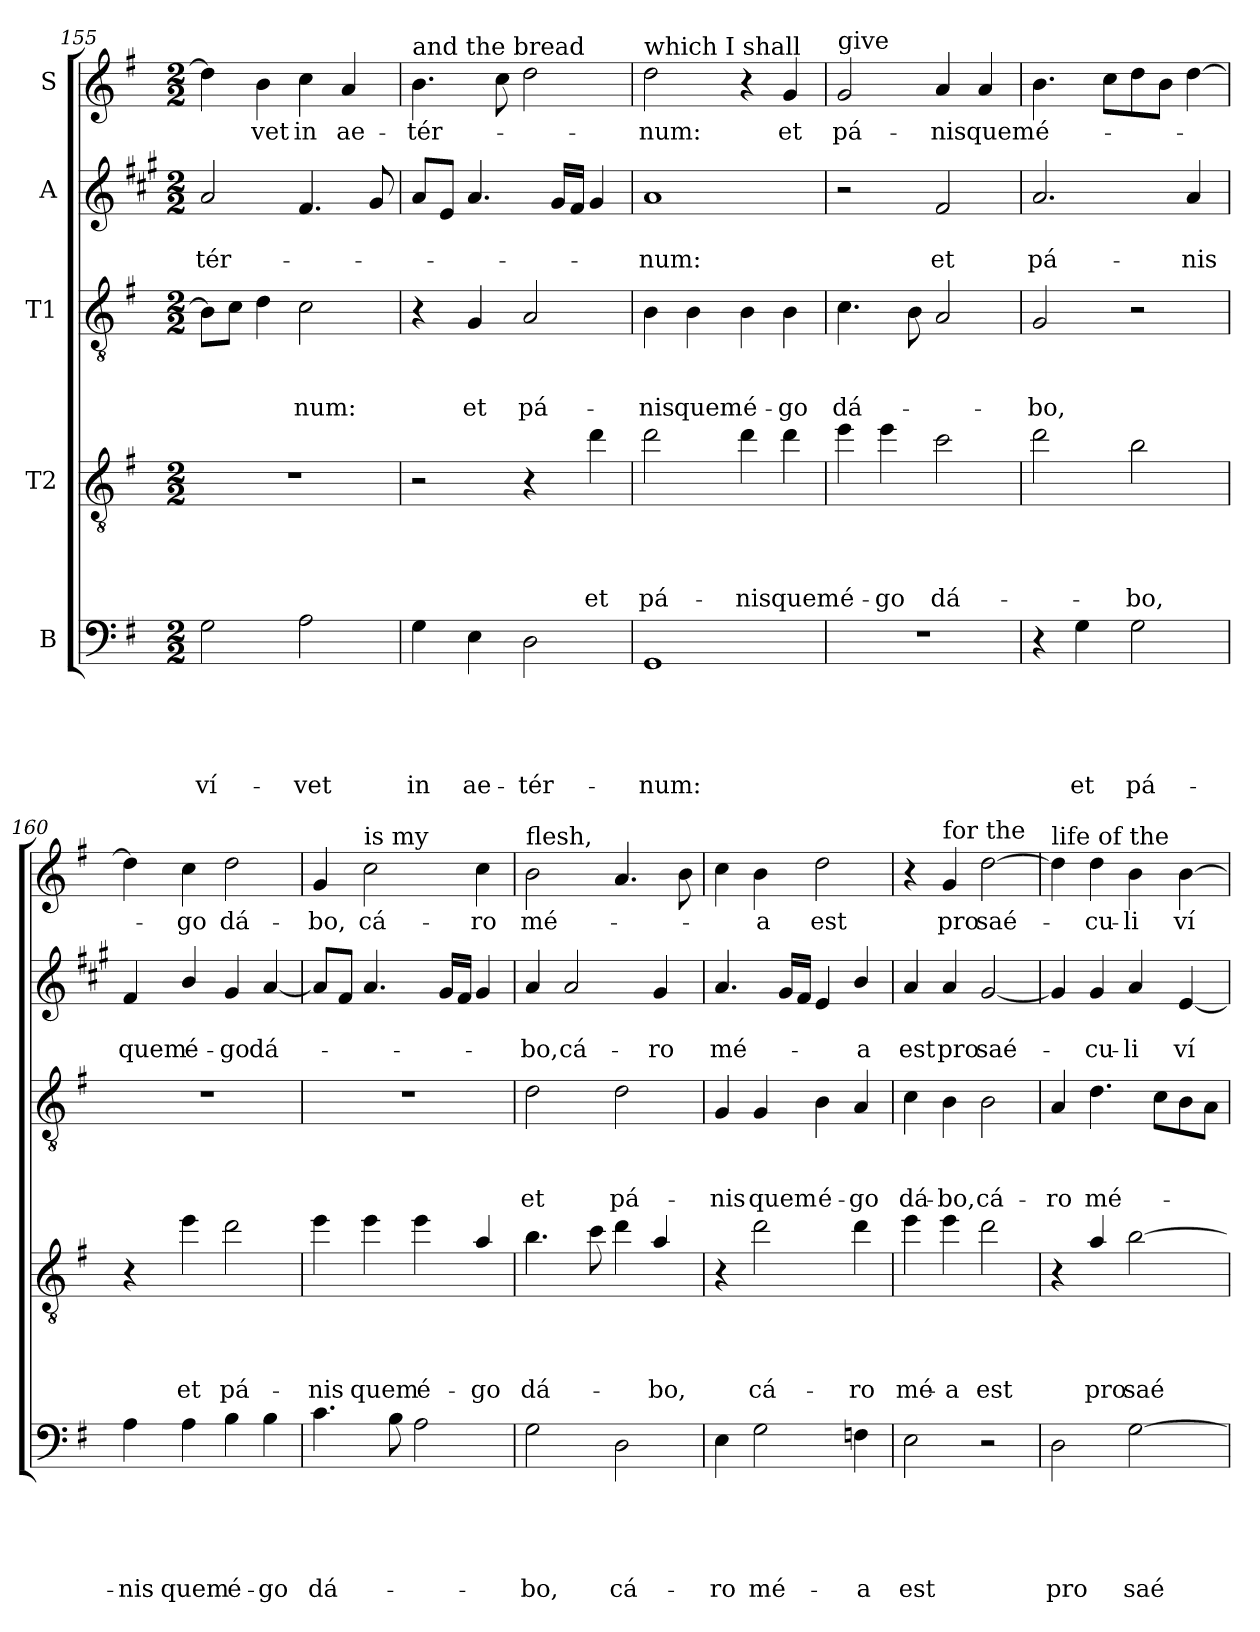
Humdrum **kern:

**kern	**text	**text	**text	**text	**text	**kern	**text	**text	**text	**text	**kern	**text	**text	**text	**kern	**text	**text	**kern	**text
*part5	*part5	*part5	*part5	*part5	*part5	*part4	*part4	*part4	*part4	*part4	*part3	*part3	*part3	*part3	*part2	*part2	*part2	*part1	*part1
*staff5	*staff5	*staff5	*staff5	*staff5	*staff5	*staff4	*staff4	*staff4	*staff4	*staff4	*staff3	*staff3	*staff3	*staff3	*staff2	*staff2	*staff2	*staff1	*staff1
*I"B	*	*	*	*	*	*I"T2	*	*	*	*	*I"T1	*	*	*	*I"A	*	*	*I"S	*
*clefF4	*	*	*	*	*	*clefGv2	*	*	*	*	*clefGv2	*	*	*	*clefG2	*	*	*clefG2	*
*	*	*	*	*	*	*ITrd8c14	*	*	*	*	*	*	*	*	*ITrd1c2	*	*	*	*
*k[f#]	*	*	*	*	*	*k[f#]	*	*	*	*	*k[f#]	*	*	*	*k[f#]	*	*	*k[f#]	*
*G:	*	*	*	*	*	*G:	*	*	*	*	*G:	*	*	*	*G:	*	*	*G:	*
*M2/2	*	*	*	*	*	*M2/2	*	*	*	*	*M2/2	*	*	*	*M2/2	*	*	*M2/2	*
=155	=155	=155	=155	=155	=155	=155	=155	=155	=155	=155	=155	=155	=155	=155	=155	=155	=155	=155	=155
!	!	!	!	!	!LO:LY:b	!	!	!	!	!	!	!	!	!	!	!	!LO:LY:b	!	!
2G\	.	.	.	.	ví-	1r	.	.	.	.	8B\L]	.	.	.	2g/	.	-tér-	4dd\]	.
.	.	.	.	.	.	.	.	.	.	.	8c\J	.	.	.	.	.	.	.	.
!	!	!	!	!	!	!	!	!	!	!	!	!	!	!	!	!	!	!	!LO:LY:b
.	.	.	.	.	.	.	.	.	.	.	4d\	.	.	.	.	.	.	4b\	-vet
!	!	!	!	!	!LO:LY:b	!	!	!	!	!	!	!	!	!LO:LY:b	!	!	!	!	!LO:LY:b
2A\	.	.	.	.	-vet	.	.	.	.	.	2c\	.	.	-num:	4.e/	.	.	4cc\	in
!	!	!	!	!	!	!	!	!	!	!	!	!	!	!	!	!	!	!	!LO:LY:b
.	.	.	.	.	.	.	.	.	.	.	.	.	.	.	.	.	.	4a/	ae-
.	.	.	.	.	.	.	.	.	.	.	.	.	.	.	8f#/	.	.	.	.
=156	=156	=156	=156	=156	=156	=156	=156	=156	=156	=156	=156	=156	=156	=156	=156	=156	=156	=156	=156
!	!	!	!	!	!	!	!	!	!	!	!	!	!	!	!	!	!	!LO:TX:a:t=and the bread	!
!	!	!	!	!	!LO:LY:b	!	!	!	!	!	!	!	!	!	!	!	!	!	!LO:LY:b
4G\	.	.	.	.	in	2r	.	.	.	.	4r	.	.	.	8g/L	.	.	4.b\	-tér-
.	.	.	.	.	.	.	.	.	.	.	.	.	.	.	8d/J	.	.	.	.
!	!	!	!	!	!LO:LY:b	!	!	!	!	!	!	!	!	!LO:LY:b	!	!	!	!	!
4E\	.	.	.	.	ae-	.	.	.	.	.	4G/	.	.	et	4.g/	.	.	.	.
.	.	.	.	.	.	.	.	.	.	.	.	.	.	.	.	.	.	8cc\	.
!	!	!	!	!	!LO:LY:b	!	!	!	!	!	!	!	!	!LO:LY:b	!	!	!	!	!
2D\	.	.	.	.	-tér-	4r	.	.	.	.	2A/	.	.	pá-	.	.	.	2dd\	.
.	.	.	.	.	.	.	.	.	.	.	.	.	.	.	16f#/LL	.	.	.	.
.	.	.	.	.	.	.	.	.	.	.	.	.	.	.	16e/JJ	.	.	.	.
!	!	!	!	!	!	!	!	!	!	!LO:LY:b	!	!	!	!	!	!	!	!	!
.	.	.	.	.	.	4d\	.	.	.	et	.	.	.	.	4f#/	.	.	.	.
=157	=157	=157	=157	=157	=157	=157	=157	=157	=157	=157	=157	=157	=157	=157	=157	=157	=157	=157	=157
!	!	!	!	!	!	!	!	!	!	!	!	!	!	!	!	!	!	!LO:TX:a:t=which I shall	!
!	!	!	!	!	!LO:LY:b	!	!	!	!	!LO:LY:b	!	!	!	!LO:LY:b	!	!	!LO:LY:b	!	!LO:LY:b
1GG	.	.	.	.	-num:	2d\	.	.	.	pá-	4B\	.	.	-nis	1g	.	-num:	2dd\	-num:
!	!	!	!	!	!	!	!	!	!	!	!	!	!	!LO:LY:b	!	!	!	!	!
.	.	.	.	.	.	.	.	.	.	.	4B\	.	.	quem	.	.	.	.	.
!	!	!	!	!	!	!	!	!	!	!LO:LY:b	!	!	!	!LO:LY:b	!	!	!	!	!
.	.	.	.	.	.	4d\	.	.	.	-nis	4B\	.	.	é-	.	.	.	4r	.
!	!	!	!	!	!	!	!	!	!	!LO:LY:b	!	!	!	!LO:LY:b	!	!	!	!	!LO:LY:b
.	.	.	.	.	.	4d\	.	.	.	quem	4B\	.	.	-go	.	.	.	4g/	et
=158	=158	=158	=158	=158	=158	=158	=158	=158	=158	=158	=158	=158	=158	=158	=158	=158	=158	=158	=158
!	!	!	!	!	!	!	!	!	!	!	!	!	!	!	!	!	!	!LO:TX:a:t=give	!
!	!	!	!	!	!	!	!	!	!	!LO:LY:b	!	!	!	!LO:LY:b	!	!	!	!	!LO:LY:b
1r	.	.	.	.	.	4e\	.	.	.	é-	4.c\	.	.	dá-	2r	.	.	2g/	pá-
!	!	!	!	!	!	!	!	!	!	!LO:LY:b	!	!	!	!	!	!	!	!	!
.	.	.	.	.	.	4e\	.	.	.	-go	.	.	.	.	.	.	.	.	.
.	.	.	.	.	.	.	.	.	.	.	8B\	.	.	.	.	.	.	.	.
!	!	!	!	!	!	!	!	!	!	!LO:LY:b	!	!	!	!	!	!	!LO:LY:b	!	!LO:LY:b
.	.	.	.	.	.	2c\	.	.	.	dá-	2A/	.	.	.	2e/	.	et	4a/	-nis
!	!	!	!	!	!	!	!	!	!	!	!	!	!	!	!	!	!	!	!LO:LY:b
.	.	.	.	.	.	.	.	.	.	.	.	.	.	.	.	.	.	4a/	quem
!!LO:LB:g=z
=159	=159	=159	=159	=159	=159	=159	=159	=159	=159	=159	=159	=159	=159	=159	=159	=159	=159	=159	=159
!	!	!	!	!	!	!	!	!	!	!	!	!	!	!LO:LY:b	!	!	!LO:LY:b	!	!LO:LY:b
4r	.	.	.	.	.	2d\	.	.	.	.	2G/	.	.	-bo,	2.g/	.	pá-	4.b\	é-
!	!	!	!	!	!LO:LY:b	!	!	!	!	!	!	!	!	!	!	!	!	!	!
4G\	.	.	.	.	et	.	.	.	.	.	.	.	.	.	.	.	.	.	.
.	.	.	.	.	.	.	.	.	.	.	.	.	.	.	.	.	.	8cc\L	.
!	!	!	!	!	!LO:LY:b	!	!	!	!	!LO:LY:b	!	!	!	!	!	!	!	!	!
2G\	.	.	.	.	pá-	2B\	.	.	.	-bo,	2r	.	.	.	.	.	.	8dd\	.
.	.	.	.	.	.	.	.	.	.	.	.	.	.	.	.	.	.	8b\J	.
!	!	!	!	!	!	!	!	!	!	!	!	!	!	!	!	!	!LO:LY:b	!	!
.	.	.	.	.	.	.	.	.	.	.	.	.	.	.	4g/	.	-nis	[4dd\	.
=160	=160	=160	=160	=160	=160	=160	=160	=160	=160	=160	=160	=160	=160	=160	=160	=160	=160	=160	=160
!	!	!	!	!	!LO:LY:b	!	!	!	!	!	!	!	!	!	!	!	!LO:LY:b	!	!
4A\	.	.	.	.	-nis	4r	.	.	.	.	1r	.	.	.	4e/	.	quem	4dd\]	.
!	!	!	!	!	!LO:LY:b	!	!	!	!	!LO:LY:b	!	!	!	!	!	!	!LO:LY:b	!	!LO:LY:b
4A\	.	.	.	.	quem	4e\	.	.	.	et	.	.	.	.	4a/	.	é-	4cc\	-go
!	!	!	!	!	!LO:LY:b	!	!	!	!	!LO:LY:b	!	!	!	!	!	!	!LO:LY:b	!	!LO:LY:b
4B\	.	.	.	.	é-	2d\	.	.	.	pá-	.	.	.	.	4f#/	.	-go	2dd\	dá-
!	!	!	!	!	!LO:LY:b	!	!	!	!	!	!	!	!	!	!	!	!LO:LY:b	!	!
4B\	.	.	.	.	-go	.	.	.	.	.	.	.	.	.	[4g/	.	dá-	.	.
=161	=161	=161	=161	=161	=161	=161	=161	=161	=161	=161	=161	=161	=161	=161	=161	=161	=161	=161	=161
!	!	!	!	!	!LO:LY:b	!	!	!	!	!LO:LY:b	!	!	!	!	!	!	!	!	!LO:LY:b
4.c\	.	.	.	.	dá-	4e\	.	.	.	-nis	1r	.	.	.	8g/L]	.	.	4g/	-bo,
.	.	.	.	.	.	.	.	.	.	.	.	.	.	.	8e/J	.	.	.	.
!	!	!	!	!	!	!	!	!	!	!	!	!	!	!	!	!	!	!LO:TX:a:t=is my	!
!	!	!	!	!	!	!	!	!	!	!LO:LY:b	!	!	!	!	!	!	!	!	!LO:LY:b
.	.	.	.	.	.	4e\	.	.	.	quem	.	.	.	.	4.g/	.	.	2cc\	cá-
8B\	.	.	.	.	.	.	.	.	.	.	.	.	.	.	.	.	.	.	.
!	!	!	!	!	!	!	!	!	!	!LO:LY:b	!	!	!	!	!	!	!	!	!
2A\	.	.	.	.	.	4e\	.	.	.	é-	.	.	.	.	.	.	.	.	.
.	.	.	.	.	.	.	.	.	.	.	.	.	.	.	16f#/LL	.	.	.	.
.	.	.	.	.	.	.	.	.	.	.	.	.	.	.	16e/JJ	.	.	.	.
!	!	!	!	!	!	!	!	!	!	!LO:LY:b	!	!	!	!	!	!	!	!	!LO:LY:b
.	.	.	.	.	.	4A/	.	.	.	-go	.	.	.	.	4f#/	.	.	4cc\	-ro
=162	=162	=162	=162	=162	=162	=162	=162	=162	=162	=162	=162	=162	=162	=162	=162	=162	=162	=162	=162
!	!	!	!	!	!	!	!	!	!	!	!	!	!	!	!	!	!	!LO:TX:a:t=flesh,	!
!	!	!	!	!	!LO:LY:b	!	!	!	!	!LO:LY:b	!	!	!	!LO:LY:b	!	!	!LO:LY:b	!	!LO:LY:b
2G\	.	.	.	.	-bo,	4.B\	.	.	.	dá-	2d\	.	.	et	4g/	.	-bo,	2b\	mé-
!	!	!	!	!	!	!	!	!	!	!	!	!	!	!	!	!	!LO:LY:b	!	!
.	.	.	.	.	.	.	.	.	.	.	.	.	.	.	2g/	.	cá-	.	.
.	.	.	.	.	.	8c\	.	.	.	.	.	.	.	.	.	.	.	.	.
!	!	!	!	!	!LO:LY:b	!	!	!	!	!	!	!	!	!LO:LY:b	!	!	!	!	!
2D\	.	.	.	.	cá-	4d\	.	.	.	.	2d\	.	.	pá-	.	.	.	4.a/	.
!	!	!	!	!	!	!	!	!	!	!LO:LY:b	!	!	!	!	!	!	!LO:LY:b	!	!
.	.	.	.	.	.	4A/	.	.	.	-bo,	.	.	.	.	4f#/	.	-ro	.	.
.	.	.	.	.	.	.	.	.	.	.	.	.	.	.	.	.	.	8b\	.
=163	=163	=163	=163	=163	=163	=163	=163	=163	=163	=163	=163	=163	=163	=163	=163	=163	=163	=163	=163
!	!	!	!	!	!LO:LY:b	!	!	!	!	!	!	!	!	!LO:LY:b	!	!	!LO:LY:b	!	!
4E\	.	.	.	.	-ro	4r	.	.	.	.	4G/	.	.	-nis	4.g/	.	mé-	4cc\	.
!	!	!	!	!	!LO:LY:b	!	!	!	!	!LO:LY:b	!	!	!	!LO:LY:b	!	!	!	!	!LO:LY:b
2G\	.	.	.	.	mé-	2d\	.	.	.	cá-	4G/	.	.	quem	.	.	.	4b\	-a
.	.	.	.	.	.	.	.	.	.	.	.	.	.	.	16f#/LL	.	.	.	.
.	.	.	.	.	.	.	.	.	.	.	.	.	.	.	16e/JJ	.	.	.	.
!	!	!	!	!	!	!	!	!	!	!	!	!	!	!LO:LY:b	!	!	!	!	!LO:LY:b
.	.	.	.	.	.	.	.	.	.	.	4B\	.	.	é-	4d/	.	.	2dd\	est
!	!	!	!	!	!LO:LY:b	!	!	!	!	!LO:LY:b	!	!	!	!LO:LY:b	!	!	!LO:LY:b	!	!
4Fn\	.	.	.	.	-a	4d\	.	.	.	-ro	4A/	.	.	-go	4a/	.	-a	.	.
!!LO:PB:g=z
=164	=164	=164	=164	=164	=164	=164	=164	=164	=164	=164	=164	=164	=164	=164	=164	=164	=164	=164	=164
!	!	!	!	!	!LO:LY:b	!	!	!	!	!LO:LY:b	!	!	!	!LO:LY:b	!	!	!LO:LY:b	!	!
2E\	.	.	.	.	est	4e\	.	.	.	mé-	4c\	.	.	dá-	4g/	.	est	4r	.
!	!	!	!	!	!	!	!	!	!	!	!	!	!	!	!	!	!	!LO:TX:a:t=for the	!
!	!	!	!	!	!	!	!	!	!	!LO:LY:b	!	!	!	!LO:LY:b	!	!	!LO:LY:b	!	!LO:LY:b
.	.	.	.	.	.	4e\	.	.	.	-a	4B\	.	.	-bo,	4g/	.	pro	4g/	pro
!	!	!	!	!	!	!	!	!	!	!LO:LY:b	!	!	!	!LO:LY:b	!	!	!LO:LY:b	!	!LO:LY:b
2r	.	.	.	.	.	2d\	.	.	.	est	2B\	.	.	cá-	[2f#/	.	saé-	[2dd\	saé-
=165	=165	=165	=165	=165	=165	=165	=165	=165	=165	=165	=165	=165	=165	=165	=165	=165	=165	=165	=165
!	!	!	!	!	!	!	!	!	!	!	!	!	!	!	!	!	!	!LO:TX:a:t=life of the	!
!	!	!	!	!	!LO:LY:b	!	!	!	!	!	!	!	!	!LO:LY:b	!	!	!	!	!
2D\	.	.	.	.	pro	4r	.	.	.	.	4A/	.	.	-ro	4f#/]	.	.	4dd\]	.
!	!	!	!	!	!	!	!	!	!	!LO:LY:b	!	!	!	!LO:LY:b	!	!	!LO:LY:b	!	!LO:LY:b
.	.	.	.	.	.	4A/	.	.	.	pro	4.d\	.	.	mé-	4f#/	.	-cu-	4dd\	-cu-
!	!	!	!	!	!LO:LY:b	!	!	!	!	!LO:LY:b	!	!	!	!	!	!	!LO:LY:b	!	!LO:LY:b
[2G\	.	.	.	.	saé-	[2B\	.	.	.	saé-	.	.	.	.	4g/	.	-li	4b\	-li
.	.	.	.	.	.	.	.	.	.	.	8c\L	.	.	.	.	.	.	.	.
!	!	!	!	!	!	!	!	!	!	!	!	!	!	!	!	!	!LO:LY:b	!	!LO:LY:b
.	.	.	.	.	.	.	.	.	.	.	8B\	.	.	.	[4d/	.	ví-	[4b\	ví-
.	.	.	.	.	.	.	.	.	.	.	8A\J	.	.	.	.	.	.	.	.
=	=	=	=	=	=	=	=	=	=	=	=	=	=	=	=	=	=	=	=
*-	*-	*-	*-	*-	*-	*-	*-	*-	*-	*-	*-	*-	*-	*-	*-	*-	*-	*-	*-
